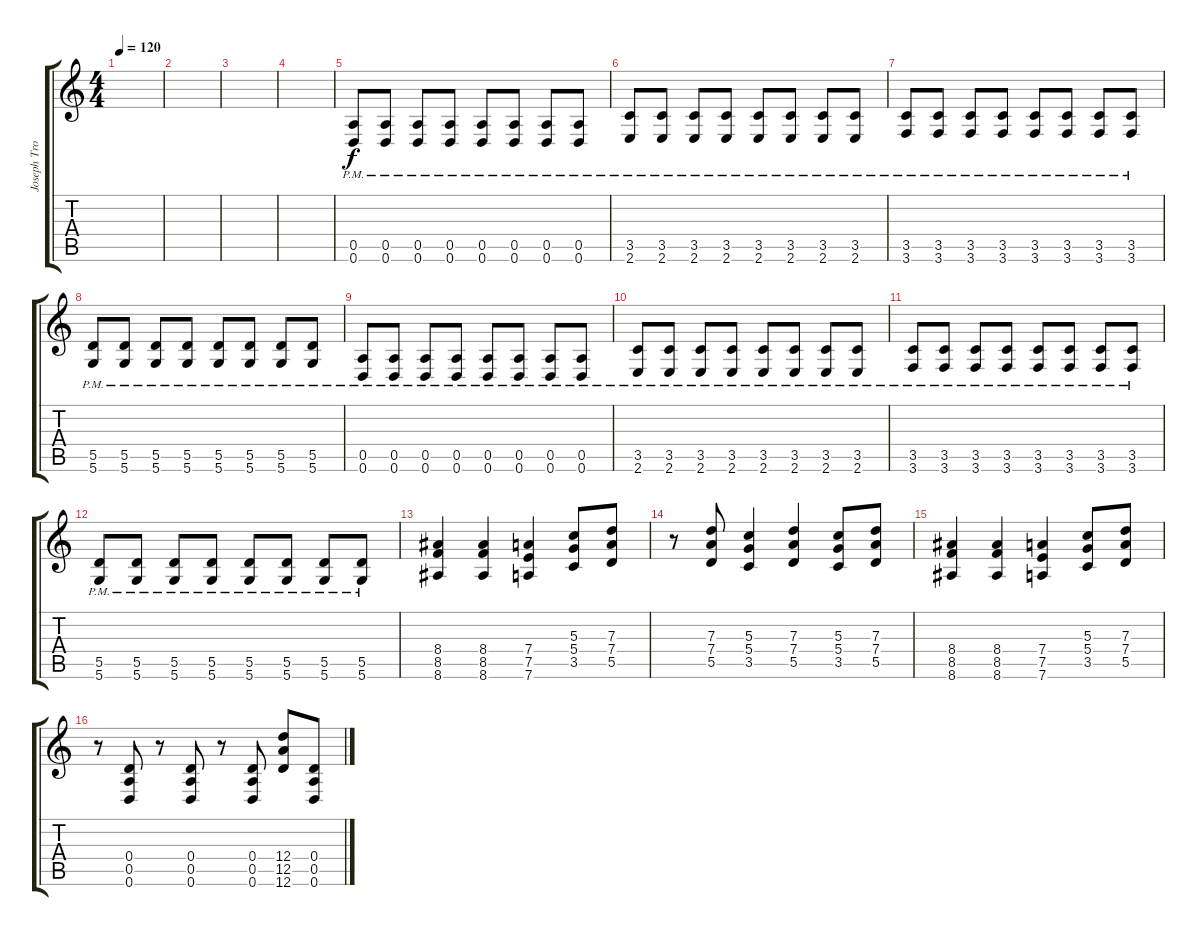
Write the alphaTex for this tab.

\track ("Joseph Trohman (Lead Guitar)" "Joseph Tro") {instrument overdrivenguitar}
\staff {score tabs}
\tuning (E4 B3 G3 D3 A2 D2) {hide}
\ts (4 4)
\tempo 120
\clef g2
\ks c
|
|
|
|
(0.5{pm} 0.6{pm}).8 (0.5{pm} 0.6{pm}).8 (0.5{pm} 0.6{pm}).8 (0.5{pm} 0.6{pm}).8 (0.5{pm} 0.6{pm}).8 (0.5{pm} 0.6{pm}).8 (0.5{pm} 0.6{pm}).8 (0.5{pm} 0.6{pm}).8 |
(3.5{pm} 2.6{pm}).8 (3.5{pm} 2.6{pm}).8 (3.5{pm} 2.6{pm}).8 (3.5{pm} 2.6{pm}).8 (3.5{pm} 2.6{pm}).8 (3.5{pm} 2.6{pm}).8 (3.5{pm} 2.6{pm}).8 (3.5{pm} 2.6{pm}).8 |
(3.5{pm} 3.6{pm}).8 (3.5{pm} 3.6{pm}).8 (3.5{pm} 3.6{pm}).8 (3.5{pm} 3.6{pm}).8 (3.5{pm} 3.6{pm}).8 (3.5{pm} 3.6{pm}).8 (3.5{pm} 3.6{pm}).8 (3.5{pm} 3.6{pm}).8 |
(5.5{pm} 5.6{pm}).8 (5.5{pm} 5.6{pm}).8 (5.5{pm} 5.6{pm}).8 (5.5{pm} 5.6{pm}).8 (5.5{pm} 5.6{pm}).8 (5.5{pm} 5.6{pm}).8 (5.5{pm} 5.6{pm}).8 (5.5{pm} 5.6{pm}).8 |
(0.5{pm} 0.6{pm}).8 (0.5{pm} 0.6{pm}).8 (0.5{pm} 0.6{pm}).8 (0.5{pm} 0.6{pm}).8 (0.5{pm} 0.6{pm}).8 (0.5{pm} 0.6{pm}).8 (0.5{pm} 0.6{pm}).8 (0.5{pm} 0.6{pm}).8 |
(3.5{pm} 2.6{pm}).8 (3.5{pm} 2.6{pm}).8 (3.5{pm} 2.6{pm}).8 (3.5{pm} 2.6{pm}).8 (3.5{pm} 2.6{pm}).8 (3.5{pm} 2.6{pm}).8 (3.5{pm} 2.6{pm}).8 (3.5{pm} 2.6{pm}).8 |
(3.5{pm} 3.6{pm}).8 (3.5{pm} 3.6{pm}).8 (3.5{pm} 3.6{pm}).8 (3.5{pm} 3.6{pm}).8 (3.5{pm} 3.6{pm}).8 (3.5{pm} 3.6{pm}).8 (3.5{pm} 3.6{pm}).8 (3.5{pm} 3.6{pm}).8 |
(5.5{pm} 5.6{pm}).8 (5.5{pm} 5.6{pm}).8 (5.5{pm} 5.6{pm}).8 (5.5{pm} 5.6{pm}).8 (5.5{pm} 5.6{pm}).8 (5.5{pm} 5.6{pm}).8 (5.5{pm} 5.6{pm}).8 (5.5{pm} 5.6{pm}).8 |
(8.4 8.5 8.6).4 (8.4 8.5 8.6).4 (7.4 7.5 7.6).4 (5.3 5.4 3.5).8 (7.3 7.4 5.5).8 |
r.8 (7.3 7.4 5.5).8 (5.3 5.4 3.5).4 (7.3 7.4 5.5).4 (5.3 5.4 3.5).8 (7.3 7.4 5.5).8 |
(8.4 8.5 8.6).4 (8.4 8.5 8.6).4 (7.4 7.5 7.6).4 (5.3 5.4 3.5).8 (7.3 7.4 5.5).8 |
r.8 (0.4 0.5 0.6).8 r.8 (0.4 0.5 0.6).8 r.8 (0.4 0.5 0.6).8 (12.4 12.5 12.6).8 (0.4 0.5 0.6).8
